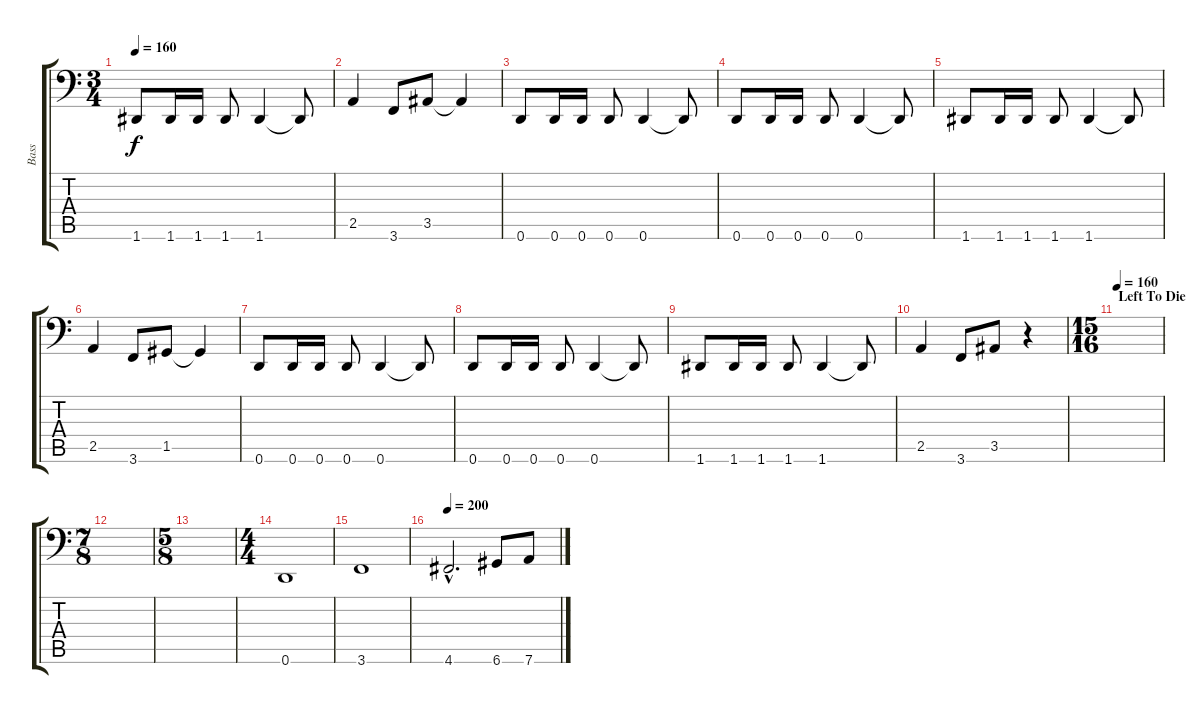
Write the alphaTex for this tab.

\track ("Bass" "Bass") {instrument electricbasspick}
\staff {score tabs}
\tuning (D3 A2 F2 C2 G1 D1) {hide}
\ts (3 4)
\tempo 160
\clef f4
\ks c
1.6.8{dy f} 1.6.16 1.6.16 1.6.8 1.6.4 1.6{t}.8 |
2.5.4 3.6.8 3.5.8 3.5{t}.4 |
0.6.8 0.6.16 0.6.16 0.6.8 0.6.4 0.6{t}.8 |
0.6.8 0.6.16 0.6.16 0.6.8 0.6.4 0.6{t}.8 |
1.6.8 1.6.16 1.6.16 1.6.8 1.6.4 1.6{t}.8 |
2.5.4 3.6.8 1.5.8 1.5{t}.4 |
0.6.8 0.6.16 0.6.16 0.6.8 0.6.4 0.6{t}.8 |
0.6.8 0.6.16 0.6.16 0.6.8 0.6.4 0.6{t}.8 |
1.6.8 1.6.16 1.6.16 1.6.8 1.6.4 1.6{t}.8 |
2.5.4 3.6.8 3.5.8 r.4 |
\ts (15 16)
\section ("" "Left To Die")
\tempo 160
|
\ts (7 8)
|
\ts (5 8)
|
\ts (4 4)
0.6.1 |
3.6.1 |
\tempo 200
4.6{hac}.2{d} 6.6.8 7.6.8
